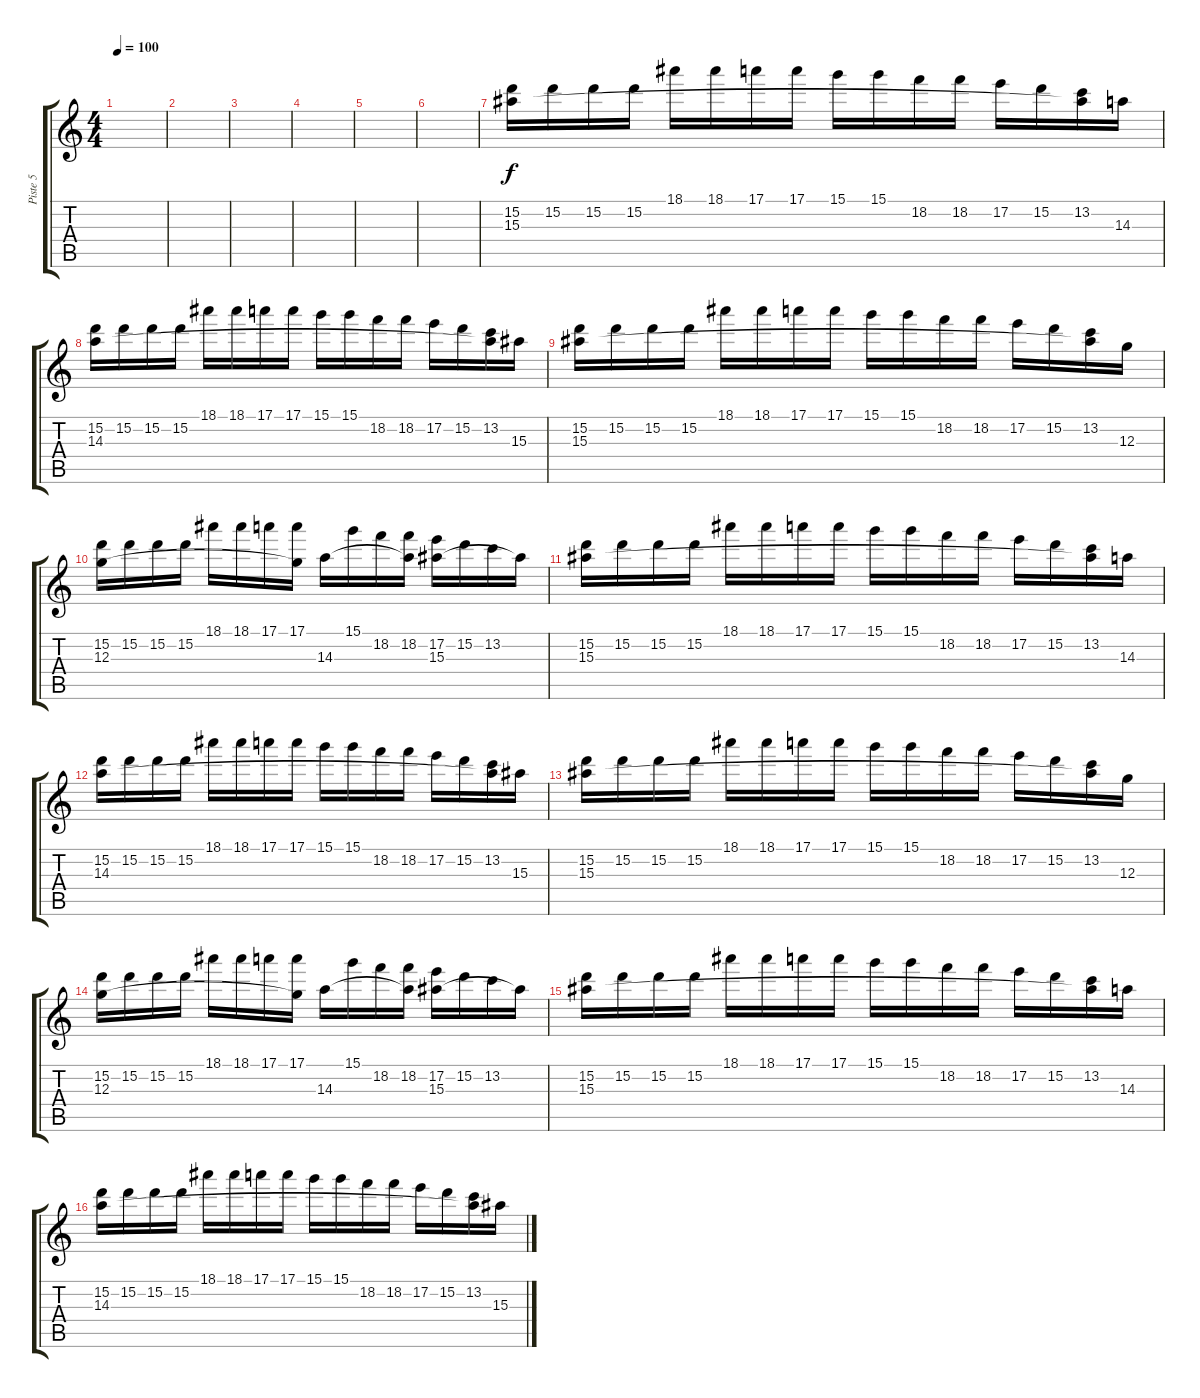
\track ("Piste 5" "Piste 5") {instrument overdrivenguitar}
\staff {score tabs}
\tuning (E4 B3 G3 D3 A2 E2) {hide}
\ts (4 4)
\tempo 100
\clef g2
\ks c
|
|
|
|
|
|
(15.2 15.3).16 15.2.16 15.2.16 15.2.16 18.1.16 18.1.16 17.1.16 17.1.16 15.1.16 15.1.16 18.2.16 18.2.16 17.2.16 15.2.16 (13.2 15.3{t}).16 14.3.16 |
(15.2 14.3).16 15.2.16 15.2.16 15.2.16 18.1.16 18.1.16 17.1.16 17.1.16 15.1.16 15.1.16 18.2.16 18.2.16 17.2.16 15.2.16 (13.2 14.3{t}).16 15.3.16 |
(15.2 15.3).16 15.2.16 15.2.16 15.2.16 18.1.16 18.1.16 17.1.16 17.1.16 15.1.16 15.1.16 18.2.16 18.2.16 17.2.16 15.2.16 (13.2 15.3{t}).16 12.3.16 |
(15.2 12.3).16 15.2.16 15.2.16 15.2.16 18.1.16 18.1.16 17.1.16 (17.1 12.3{t}).16 14.3.16 15.1.16 18.2.16 (18.2 14.3{t}).16 (17.2 15.3).16 15.2.16 13.2.16 15.3{t}.16 |
(15.2 15.3).16 15.2.16 15.2.16 15.2.16 18.1.16 18.1.16 17.1.16 17.1.16 15.1.16 15.1.16 18.2.16 18.2.16 17.2.16 15.2.16 (13.2 15.3{t}).16 14.3.16 |
(15.2 14.3).16 15.2.16 15.2.16 15.2.16 18.1.16 18.1.16 17.1.16 17.1.16 15.1.16 15.1.16 18.2.16 18.2.16 17.2.16 15.2.16 (13.2 14.3{t}).16 15.3.16 |
(15.2 15.3).16 15.2.16 15.2.16 15.2.16 18.1.16 18.1.16 17.1.16 17.1.16 15.1.16 15.1.16 18.2.16 18.2.16 17.2.16 15.2.16 (13.2 15.3{t}).16 12.3.16 |
(15.2 12.3).16 15.2.16 15.2.16 15.2.16 18.1.16 18.1.16 17.1.16 (17.1 12.3{t}).16 14.3.16 15.1.16 18.2.16 (18.2 14.3{t}).16 (17.2 15.3).16 15.2.16 13.2.16 15.3{t}.16 |
(15.2 15.3).16 15.2.16 15.2.16 15.2.16 18.1.16 18.1.16 17.1.16 17.1.16 15.1.16 15.1.16 18.2.16 18.2.16 17.2.16 15.2.16 (13.2 15.3{t}).16 14.3.16 |
(15.2 14.3).16 15.2.16 15.2.16 15.2.16 18.1.16 18.1.16 17.1.16 17.1.16 15.1.16 15.1.16 18.2.16 18.2.16 17.2.16 15.2.16 (13.2 14.3{t}).16 15.3.16
